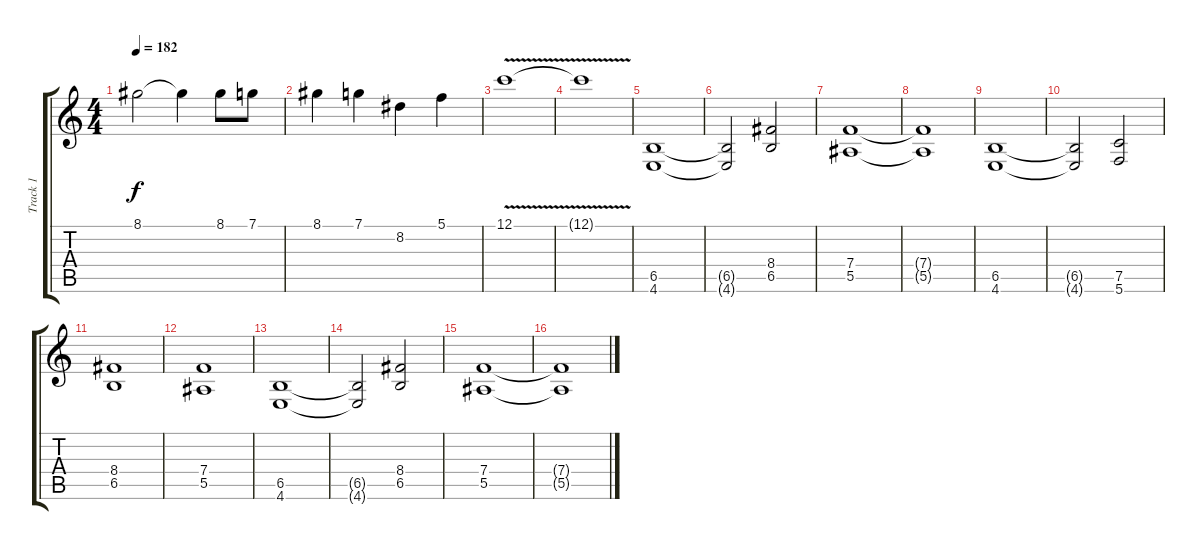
\track ("Track 1" "Track 1") {instrument distortionguitar}
\staff {score tabs}
\tuning (C4 G3 Eb3 Bb2 F2 C2) {hide}
\ts (4 4)
\tempo 182
\clef g2
\ks c
8.1.2{dy f} 8.1{t}.4 8.1.8 7.1.8 |
8.1.4 7.1.4 8.2.4 5.1.4 |
12.1{v}.1 |
12.1{t}.1 |
(6.5 4.6).1 |
(6.5{t} 4.6{t}).2 (8.4 6.5).2 |
(7.4 5.5).1 |
(7.4{t} 5.5{t}).1 |
(6.5 4.6).1 |
(6.5{t} 4.6{t}).2 (7.5 5.6).2 |
(8.4 6.5).1 |
(7.4 5.5).1 |
(6.5 4.6).1 |
(6.5{t} 4.6{t}).2 (8.4 6.5).2 |
(7.4 5.5).1 |
(7.4{t} 5.5{t}).1
